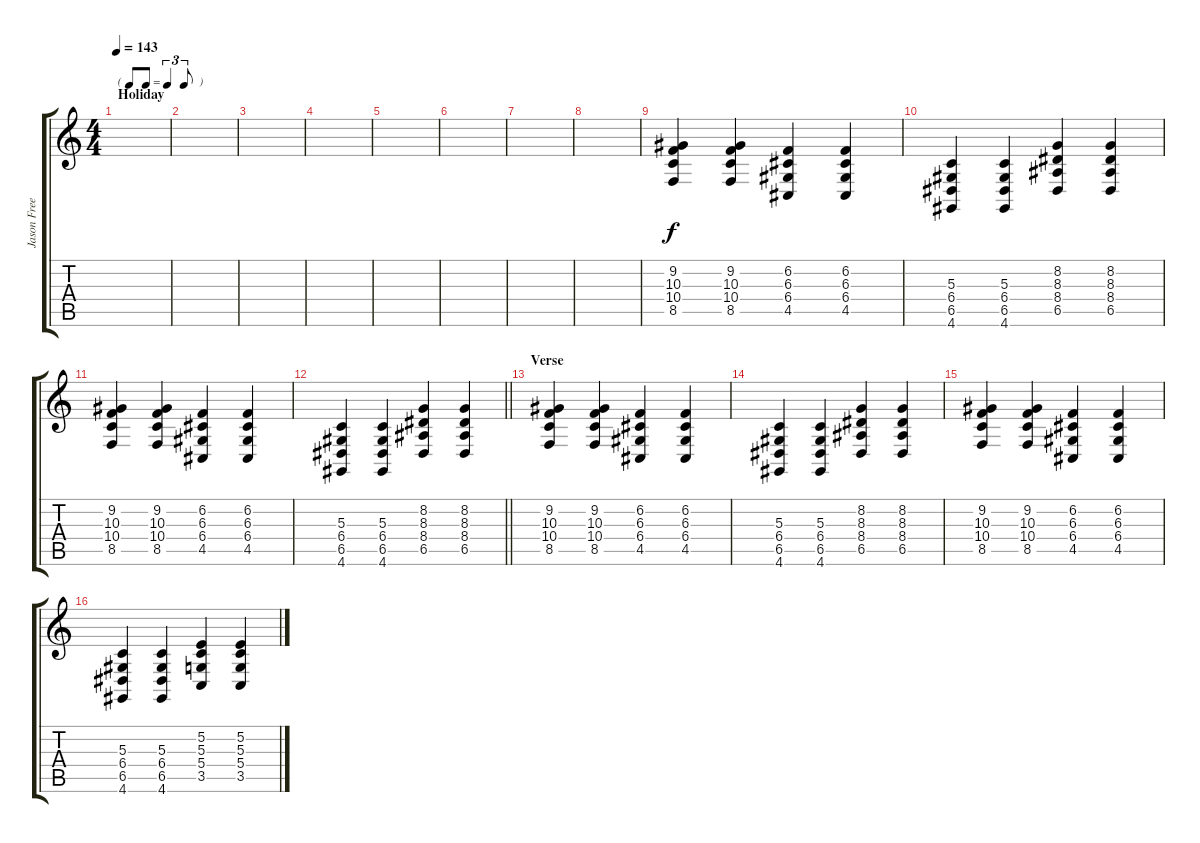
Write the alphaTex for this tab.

\track ("Jason Freeze" "Jason Free") {instrument electricgrandpiano}
\staff {score tabs}
\tuning (E4 B3 G3 D3 A2 E2) {hide}
\ts (4 4)
\tf triplet8th
\section ("" "Holiday")
\tempo 143
\clef g2
\ks c
|
|
|
|
|
|
|
|
(9.2 10.3 10.4 8.5).4 (9.2 10.3 10.4 8.5).4 (6.2 6.3 6.4 4.5).4 (6.2 6.3 6.4 4.5).4 |
(5.3 6.4 6.5 4.6).4 (5.3 6.4 6.5 4.6).4 (8.2 8.3 8.4 6.5).4 (8.2 8.3 8.4 6.5).4 |
(9.2 10.3 10.4 8.5).4 (9.2 10.3 10.4 8.5).4 (6.2 6.3 6.4 4.5).4 (6.2 6.3 6.4 4.5).4 |
\barLineRight lightlight
(5.3 6.4 6.5 4.6).4 (5.3 6.4 6.5 4.6).4 (8.2 8.3 8.4 6.5).4 (8.2 8.3 8.4 6.5).4 |
\section ("" "Verse")
(9.2 10.3 10.4 8.5).4 (9.2 10.3 10.4 8.5).4 (6.2 6.3 6.4 4.5).4 (6.2 6.3 6.4 4.5).4 |
(5.3 6.4 6.5 4.6).4 (5.3 6.4 6.5 4.6).4 (8.2 8.3 8.4 6.5).4 (8.2 8.3 8.4 6.5).4 |
(9.2 10.3 10.4 8.5).4 (9.2 10.3 10.4 8.5).4 (6.2 6.3 6.4 4.5).4 (6.2 6.3 6.4 4.5).4 |
(5.3 6.4 6.5 4.6).4 (5.3 6.4 6.5 4.6).4 (5.2 5.3 5.4 3.5).4 (5.2 5.3 5.4 3.5).4
